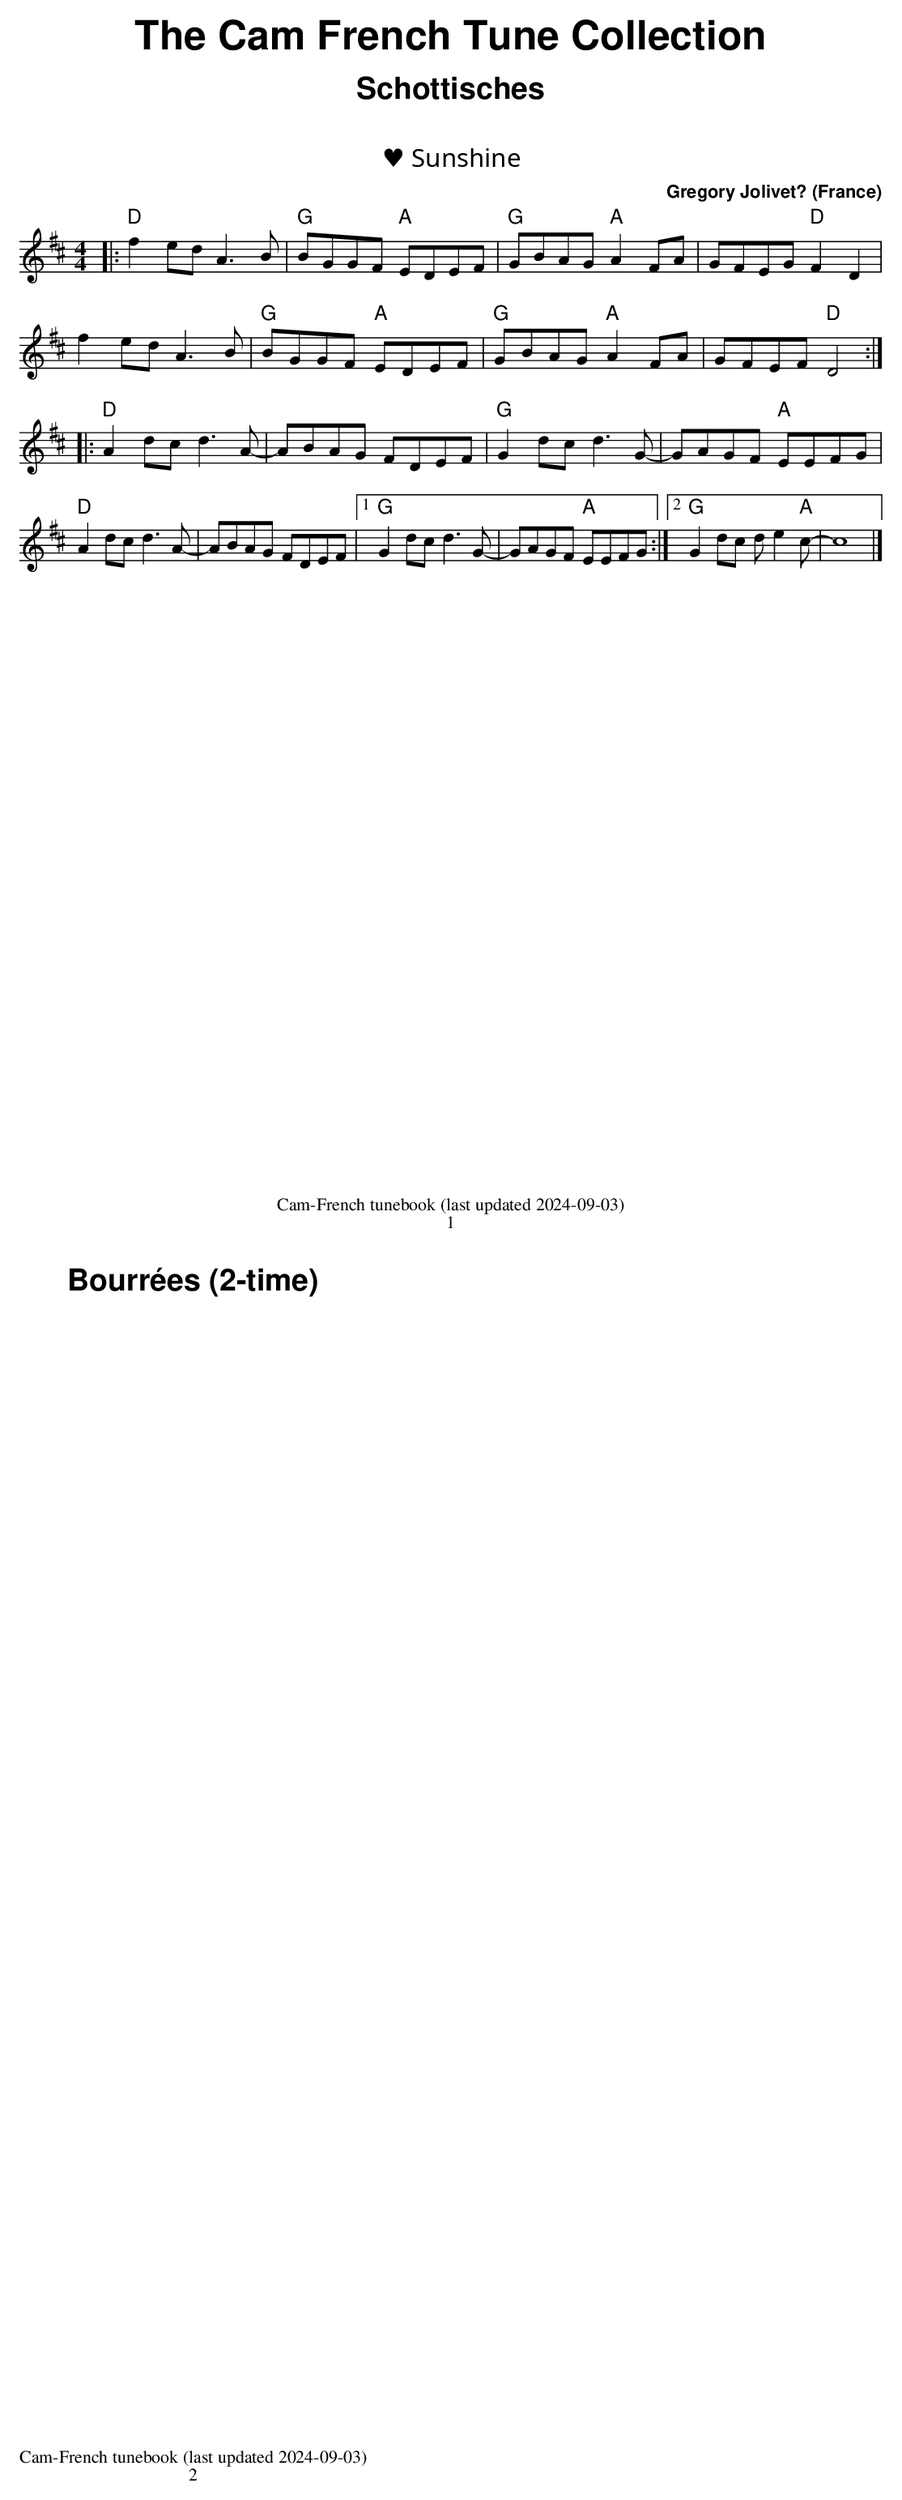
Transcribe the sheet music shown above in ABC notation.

X:1
T:♥ Sunshine
C:Gregory Jolivet?
O:France
M:4/4
L:1/8
Q:1/4=180
K:Dmaj
|:"D"f2 ed A3B|"G"BGGF "A"EDEF|"G"GBAG "A"A2 FA|GFEG "D"F2D2|
f2 ed A3B|"G"BGGF "A"EDEF|"G"GBAG "A"A2 FA|GFEF "D"D4:|
|:"D"A2 dc d3 A-|ABAG FDEF|"G"G2 dc d3 G-|GAGF "A"EEFG|
"D"A2 dc d3 A-|ABAG FDEF|1 "G"G2 dc d3 G-|GAGF "A"EEFG:|2 "G"G2 dc de2"A"c-|c8|]
